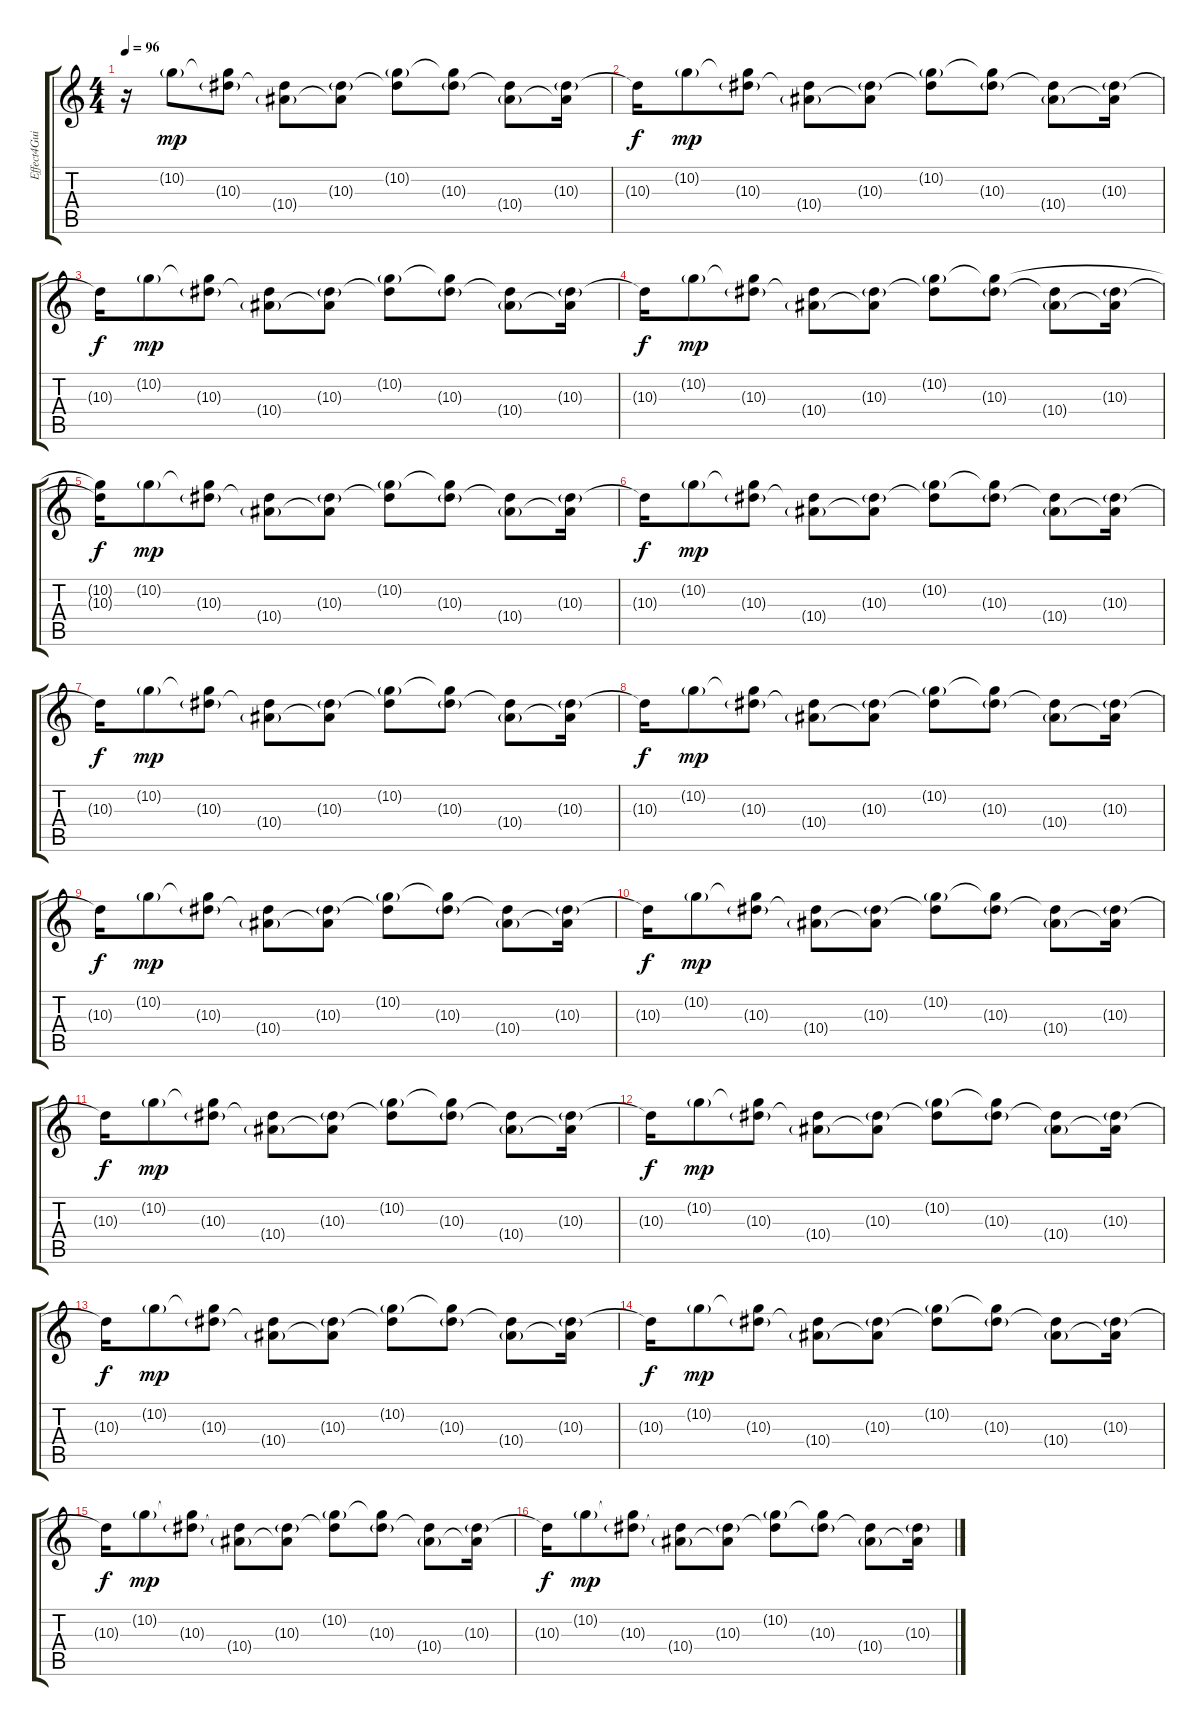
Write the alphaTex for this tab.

\track ("Effect4Guitar 1 (Dont pay attention)" "Effect4Gui") {instrument electricguitarjazz}
\staff {score tabs}
\tuning (D4 A3 F3 C3 G2 C2) {hide}
\ts (4 4)
\tempo 96
\clef g2
\ks c
r.16{dy mp instrument electricguitarjazz} 10.2{g}.8 (10.2{t} 10.3{g}).8 (10.3{t} 10.4{g}).8 (10.3{g} 10.4{t}).8 (10.2{g} 10.3{t}).8 (10.2{t} 10.3{g}).8 (10.3{t} 10.4{g}).8 (10.3{g} 10.4{t}).16 |
10.3{t}.16{dy f} 10.2{g}.8{dy mp} (10.2{t} 10.3{g}).8 (10.3{t} 10.4{g}).8 (10.3{g} 10.4{t}).8 (10.2{g} 10.3{t}).8 (10.2{t} 10.3{g}).8 (10.3{t} 10.4{g}).8 (10.3{g} 10.4{t}).16 |
10.3{t}.16{dy f} 10.2{g}.8{dy mp} (10.2{t} 10.3{g}).8 (10.3{t} 10.4{g}).8 (10.3{g} 10.4{t}).8 (10.2{g} 10.3{t}).8 (10.2{t} 10.3{g}).8 (10.3{t} 10.4{g}).8 (10.3{g} 10.4{t}).16 |
10.3{t}.16{dy f} 10.2{g}.8{dy mp} (10.2{t} 10.3{g}).8 (10.3{t} 10.4{g}).8 (10.3{g} 10.4{t}).8 (10.2{g} 10.3{t}).8 (10.2{t} 10.3{g}).8 (10.3{t} 10.4{g}).8 (10.3{g} 10.4{t}).16 |
(10.2{t} 10.3{t}).16{dy f} 10.2{g}.8{dy mp} (10.2{t} 10.3{g}).8 (10.3{t} 10.4{g}).8 (10.3{g} 10.4{t}).8 (10.2{g} 10.3{t}).8 (10.2{t} 10.3{g}).8 (10.3{t} 10.4{g}).8 (10.3{g} 10.4{t}).16 |
10.3{t}.16{dy f} 10.2{g}.8{dy mp} (10.2{t} 10.3{g}).8 (10.3{t} 10.4{g}).8 (10.3{g} 10.4{t}).8 (10.2{g} 10.3{t}).8 (10.2{t} 10.3{g}).8 (10.3{t} 10.4{g}).8 (10.3{g} 10.4{t}).16 |
10.3{t}.16{dy f} 10.2{g}.8{dy mp} (10.2{t} 10.3{g}).8 (10.3{t} 10.4{g}).8 (10.3{g} 10.4{t}).8 (10.2{g} 10.3{t}).8 (10.2{t} 10.3{g}).8 (10.3{t} 10.4{g}).8 (10.3{g} 10.4{t}).16 |
10.3{t}.16{dy f} 10.2{g}.8{dy mp} (10.2{t} 10.3{g}).8 (10.3{t} 10.4{g}).8 (10.3{g} 10.4{t}).8 (10.2{g} 10.3{t}).8 (10.2{t} 10.3{g}).8 (10.3{t} 10.4{g}).8 (10.3{g} 10.4{t}).16 |
10.3{t}.16{dy f} 10.2{g}.8{dy mp} (10.2{t} 10.3{g}).8 (10.3{t} 10.4{g}).8 (10.3{g} 10.4{t}).8 (10.2{g} 10.3{t}).8 (10.2{t} 10.3{g}).8 (10.3{t} 10.4{g}).8 (10.3{g} 10.4{t}).16 |
10.3{t}.16{dy f} 10.2{g}.8{dy mp} (10.2{t} 10.3{g}).8 (10.3{t} 10.4{g}).8 (10.3{g} 10.4{t}).8 (10.2{g} 10.3{t}).8 (10.2{t} 10.3{g}).8 (10.3{t} 10.4{g}).8 (10.3{g} 10.4{t}).16 |
10.3{t}.16{dy f} 10.2{g}.8{dy mp} (10.2{t} 10.3{g}).8 (10.3{t} 10.4{g}).8 (10.3{g} 10.4{t}).8 (10.2{g} 10.3{t}).8 (10.2{t} 10.3{g}).8 (10.3{t} 10.4{g}).8 (10.3{g} 10.4{t}).16 |
10.3{t}.16{dy f} 10.2{g}.8{dy mp} (10.2{t} 10.3{g}).8 (10.3{t} 10.4{g}).8 (10.3{g} 10.4{t}).8 (10.2{g} 10.3{t}).8 (10.2{t} 10.3{g}).8 (10.3{t} 10.4{g}).8 (10.3{g} 10.4{t}).16 |
10.3{t}.16{dy f} 10.2{g}.8{dy mp} (10.2{t} 10.3{g}).8 (10.3{t} 10.4{g}).8 (10.3{g} 10.4{t}).8 (10.2{g} 10.3{t}).8 (10.2{t} 10.3{g}).8 (10.3{t} 10.4{g}).8 (10.3{g} 10.4{t}).16 |
10.3{t}.16{dy f} 10.2{g}.8{dy mp} (10.2{t} 10.3{g}).8 (10.3{t} 10.4{g}).8 (10.3{g} 10.4{t}).8 (10.2{g} 10.3{t}).8 (10.2{t} 10.3{g}).8 (10.3{t} 10.4{g}).8 (10.3{g} 10.4{t}).16 |
10.3{t}.16{dy f} 10.2{g}.8{dy mp} (10.2{t} 10.3{g}).8 (10.3{t} 10.4{g}).8 (10.3{g} 10.4{t}).8 (10.2{g} 10.3{t}).8 (10.2{t} 10.3{g}).8 (10.3{t} 10.4{g}).8 (10.3{g} 10.4{t}).16 |
10.3{t}.16{dy f} 10.2{g}.8{dy mp} (10.2{t} 10.3{g}).8 (10.3{t} 10.4{g}).8 (10.3{g} 10.4{t}).8 (10.2{g} 10.3{t}).8 (10.2{t} 10.3{g}).8 (10.3{t} 10.4{g}).8 (10.3{g} 10.4{t}).16
